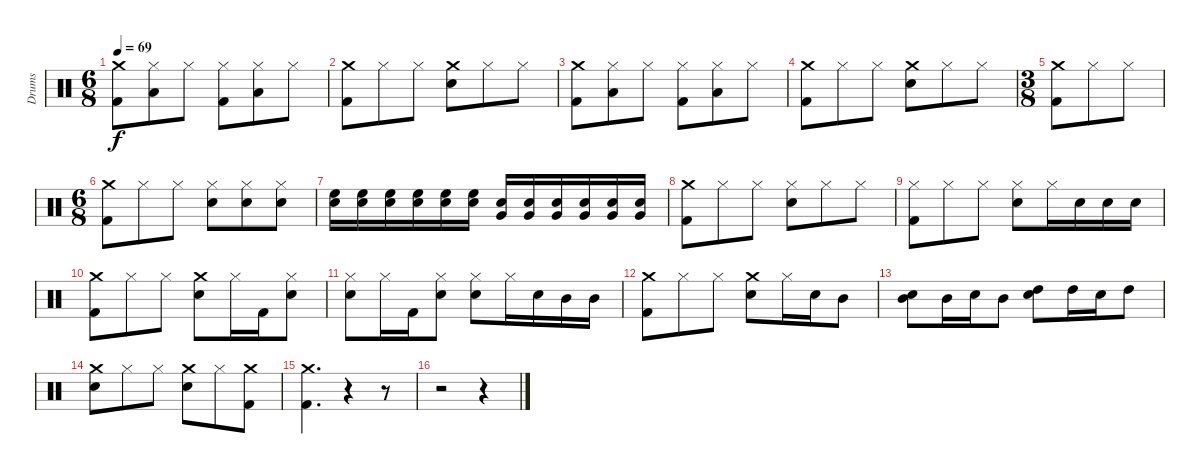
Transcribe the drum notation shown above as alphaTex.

\track ("Drums" "Drums") {instrument percussion}
\staff {score}
\articulation defaults
\ts (6 8)
\tempo 69
\clef neutral
\ks c
("Kick (hit) 2" "Crash medium (hit)").8{dy f} ("Low Tom (hit)" "Hi-Hat (closed)").8 "Hi-Hat (closed)".8 ("Kick (hit) 2" "Hi-Hat (closed)").8 ("Low Tom (hit)" "Hi-Hat (closed)").8 "Hi-Hat (closed)".8 |
("Kick (hit) 2" "Crash medium (hit)").8 "Hi-Hat (closed)".8 "Hi-Hat (closed)".8 ("Snare (hit) 2" "Crash medium (hit)").8 "Hi-Hat (closed)".8 "Hi-Hat (closed)".8 |
("Kick (hit) 2" "Crash medium (hit)").8 ("Low Tom (hit)" "Hi-Hat (closed)").8 "Hi-Hat (closed)".8 ("Kick (hit) 2" "Hi-Hat (closed)").8 ("Low Tom (hit)" "Hi-Hat (closed)").8 "Hi-Hat (closed)".8 |
("Kick (hit) 2" "Crash medium (hit)").8 "Hi-Hat (closed)".8 "Hi-Hat (closed)".8 ("Snare (hit) 2" "Crash medium (hit)").8 "Hi-Hat (closed)".8 "Hi-Hat (closed)".8 |
\ts (3 8)
("Kick (hit) 2" "Crash medium (hit)").8 "Hi-Hat (closed)".8 "Hi-Hat (closed)".8 |
\ts (6 8)
("Kick (hit) 2" "Crash medium (hit)").8 "Hi-Hat (closed)".8 "Hi-Hat (closed)".8 ("Snare (hit) 2" "Hi-Hat (closed)").8 ("Hi-Hat (closed)" "Snare (hit) 2").8 ("Snare (hit) 2" "Hi-Hat (closed)").8 |
("High Floor Tom (hit)" "Snare (hit) 2").16 ("High Floor Tom (hit)" "Snare (hit) 2").16 ("High Floor Tom (hit)" "Snare (hit) 2").16 ("High Floor Tom (hit)" "Snare (hit) 2").16 ("High Floor Tom (hit)" "Snare (hit) 2").16 ("High Floor Tom (hit)" "Snare (hit) 2").16 ("Very Low Tom (hit)" "Snare (hit) 2").16 ("Very Low Tom (hit)" "Snare (hit) 2").16 ("Very Low Tom (hit)" "Snare (hit) 2").16 ("Very Low Tom (hit)" "Snare (hit) 2").16 ("Very Low Tom (hit)" "Snare (hit) 2").16 ("Very Low Tom (hit)" "Snare (hit) 2").16 |
("Kick (hit) 2" "Crash medium (hit)").8 "Hi-Hat (closed)".8 "Hi-Hat (closed)".8 ("Snare (hit) 2" "Hi-Hat (closed)").8 "Hi-Hat (closed)".8 "Hi-Hat (closed)".8 |
("Kick (hit) 2" "Hi-Hat (closed)").8 "Hi-Hat (closed)".8 "Hi-Hat (closed)".8 ("Snare (hit) 2" "Hi-Hat (closed)").8 "Hi-Hat (closed)".16 "Snare (hit) 2".16 "Snare (hit) 2".16 "Snare (hit) 2".16 |
("Kick (hit) 2" "Crash medium (hit)").8 "Hi-Hat (closed)".8 "Hi-Hat (closed)".8 ("Snare (hit) 2" "Crash medium (hit)").8 "Hi-Hat (closed)".16 "Kick (hit) 2".16 ("Snare (hit) 2" "Hi-Hat (closed)").8 |
("Snare (hit) 2" "Hi-Hat (closed)").8 "Hi-Hat (closed)".16 "Kick (hit) 2".16 ("Snare (hit) 2" "Hi-Hat (closed)").8 ("Snare (hit) 2" "Hi-Hat (closed)").8 "Hi-Hat (closed)".16 "Snare (hit) 2".16 "Mid Tom (hit)".16 "Mid Tom (hit)".16 |
("Kick (hit) 2" "Crash medium (hit)").8 "Hi-Hat (closed)".8 "Hi-Hat (closed)".8 ("Snare (hit) 2" "Crash medium (hit)").8 "Hi-Hat (closed)".16 "Snare (hit) 2".16 "Mid Tom (hit)".8 |
("Mid Tom (hit)" "Snare (hit) 2").8 "Mid Tom (hit)".16 "Snare (hit) 2".16 "Mid Tom (hit)".8 ("High Tom (hit)" "Snare (hit) 2").8 "High Tom (hit)".16 "Snare (hit) 2".16 "High Tom (hit)".8 |
("Snare (hit) 2" "Crash medium (hit)").8 "Hi-Hat (closed)".8 "Hi-Hat (closed)".8 ("Snare (hit) 2" "Crash medium (hit)").8 "Hi-Hat (closed)".8 ("Kick (hit) 2" "Crash medium (hit)").8 |
("Kick (hit) 2" "Crash medium (hit)").4{d} r.4 r.8 |
r.2 r.4
